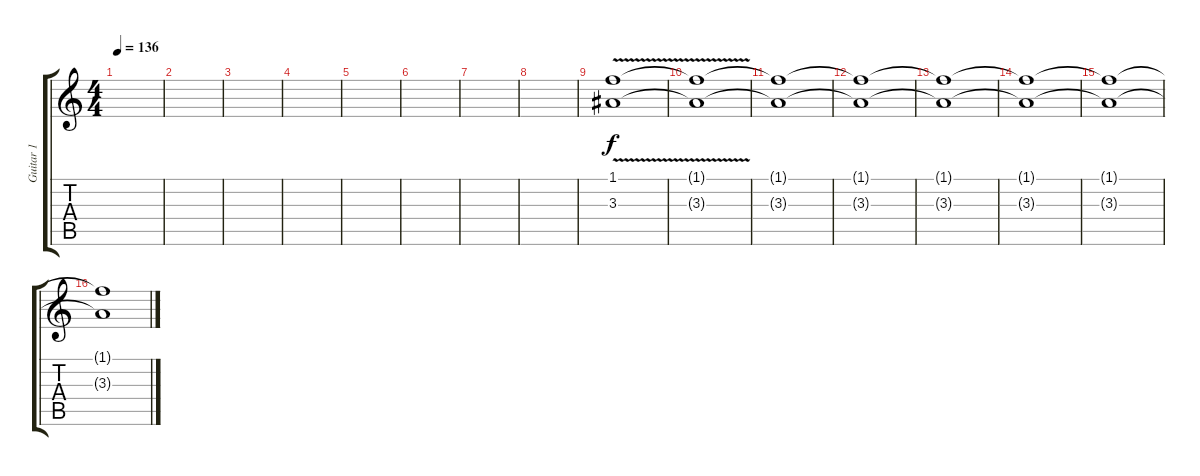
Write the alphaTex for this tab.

\track ("Guitar 1" "Guitar 1") {instrument distortionguitar}
\staff {score tabs}
\tuning (E4 B3 G3 D3 A2 E2) {hide}
\ts (4 4)
\tempo 136
\clef g2
\ks c
|
|
|
|
|
|
|
|
(1.1{v} 3.3{v}).1{dy f volume 7} |
(1.1{t} 3.3{t}).1 |
(1.1{t} 3.3{t}).1 |
(1.1{t} 3.3{t}).1 |
(1.1{t} 3.3{t}).1 |
(1.1{t} 3.3{t}).1 |
(1.1{t} 3.3{t}).1 |
(1.1{t} 3.3{t}).1
